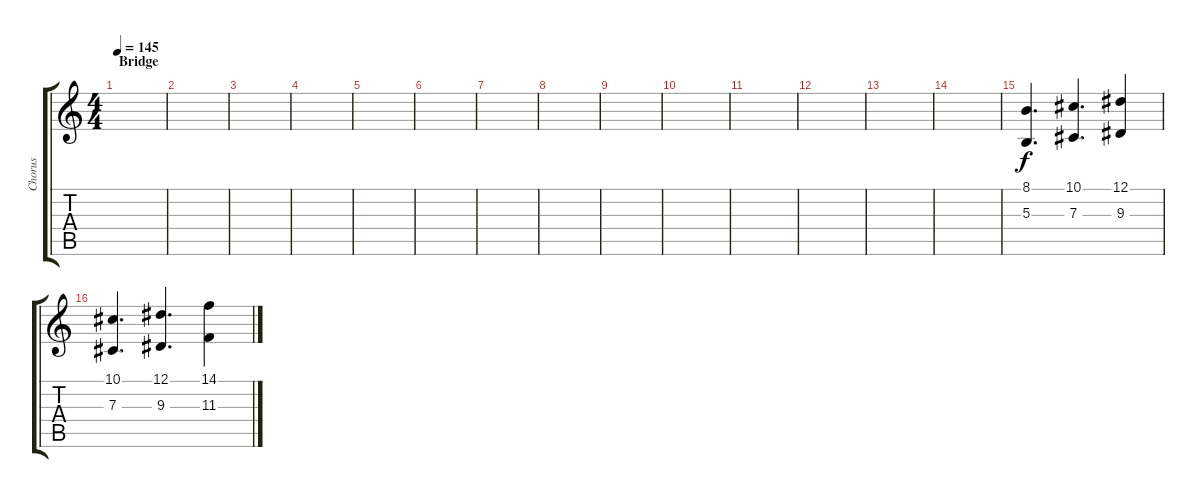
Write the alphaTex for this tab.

\track ("Chorus" "Chorus") {instrument choiraahs}
\staff {score tabs}
\tuning (Eb4 Bb3 Gb3 Db3 Ab2 Eb2) {hide}
\ts (4 4)
\section ("" "Bridge")
\tempo 145
\clef g2
\ks c
|
|
|
|
|
|
|
|
|
|
|
|
|
|
(8.1 5.3).4{d} (10.1 7.3).4{d} (12.1 9.3).4 |
(10.1 7.3).4{d} (12.1 9.3).4{d} (14.1 11.3).4
